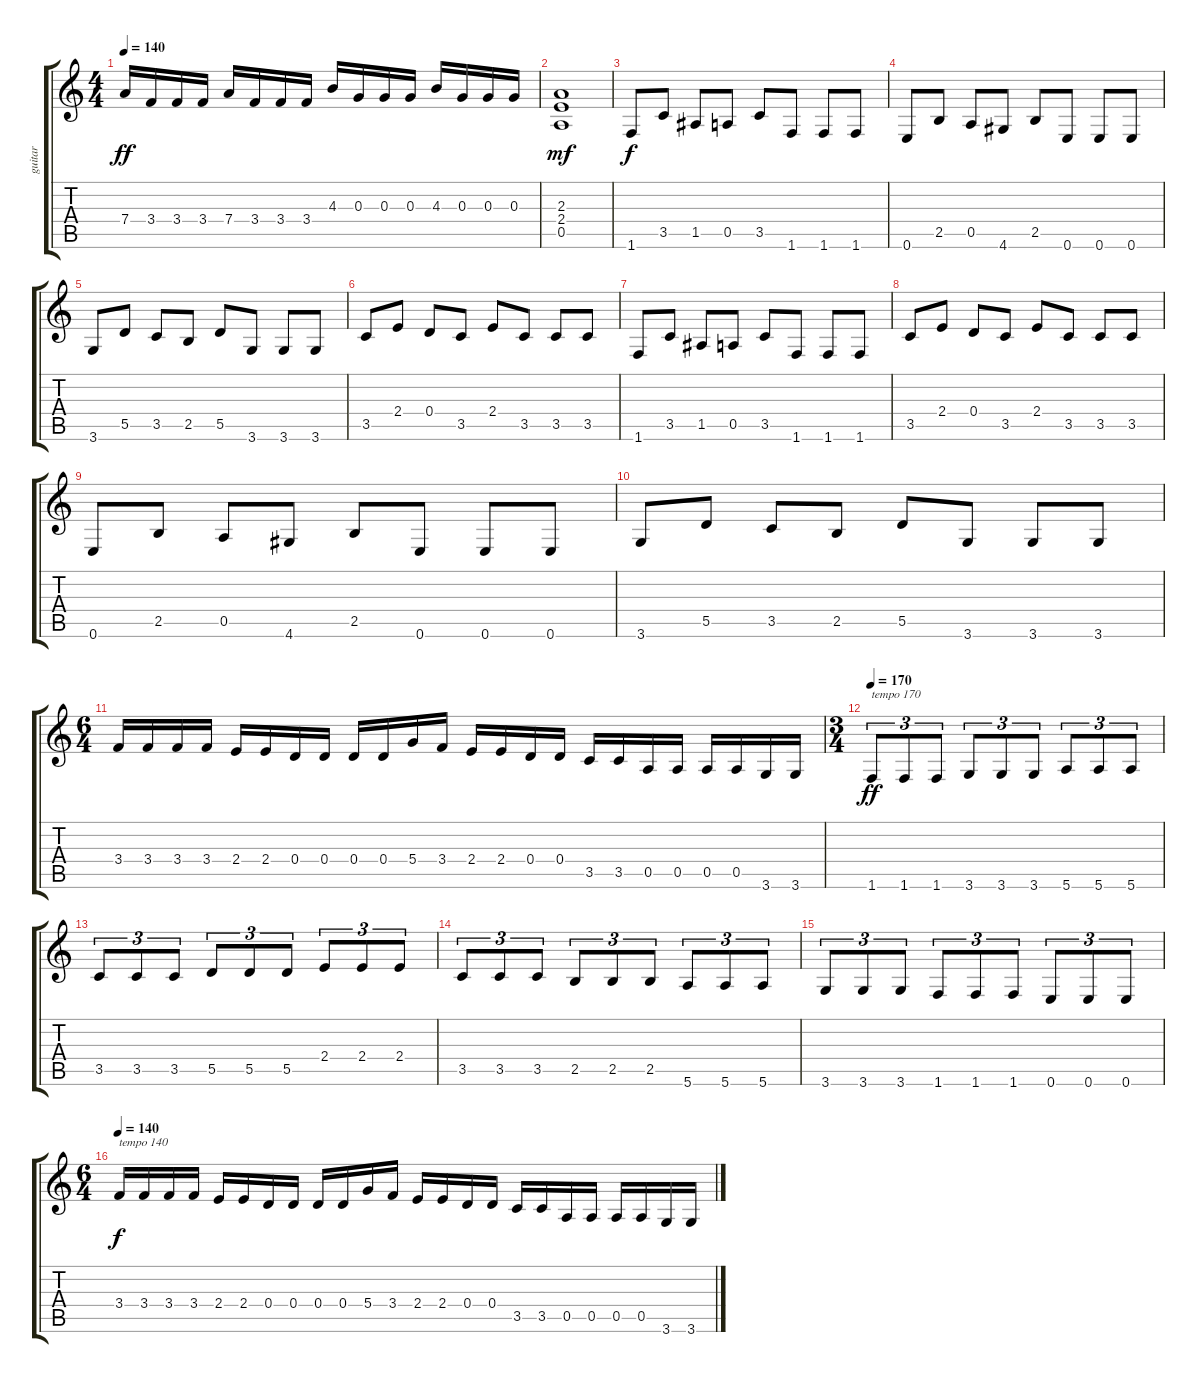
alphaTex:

\track ("guitar" "guitar") {instrument overdrivenguitar}
\staff {score tabs}
\tuning (E4 B3 G3 D3 A2 E2) {hide}
\ts (4 4)
\tempo 140
\clef g2
\ks c
7.4.16{dy ff} 3.4.16 3.4.16 3.4.16 7.4.16 3.4.16 3.4.16 3.4.16 4.3.16 0.3.16 0.3.16 0.3.16 4.3.16 0.3.16 0.3.16 0.3.16 |
(2.3 2.4 0.5).1{dy mf} |
1.6.8{dy f} 3.5.8 1.5.8 0.5.8 3.5.8 1.6.8 1.6.8 1.6.8 |
0.6.8 2.5.8 0.5.8 4.6.8 2.5.8 0.6.8 0.6.8 0.6.8 |
3.6.8 5.5.8 3.5.8 2.5.8 5.5.8 3.6.8 3.6.8 3.6.8 |
3.5.8 2.4.8 0.4.8 3.5.8 2.4.8 3.5.8 3.5.8 3.5.8 |
1.6.8 3.5.8 1.5.8 0.5.8 3.5.8 1.6.8 1.6.8 1.6.8 |
3.5.8 2.4.8 0.4.8 3.5.8 2.4.8 3.5.8 3.5.8 3.5.8 |
0.6.8 2.5.8 0.5.8 4.6.8 2.5.8 0.6.8 0.6.8 0.6.8 |
3.6.8 5.5.8 3.5.8 2.5.8 5.5.8 3.6.8 3.6.8 3.6.8 |
\ts (6 4)
3.4.16 3.4.16 3.4.16 3.4.16 2.4.16 2.4.16 0.4.16 0.4.16 0.4.16 0.4.16 5.4.16 3.4.16 2.4.16 2.4.16 0.4.16 0.4.16 3.5.16 3.5.16 0.5.16 0.5.16 0.5.16 0.5.16 3.6.16 3.6.16 |
\ts (3 4)
\tempo 170
1.6.8{tu (3 2) txt "tempo 170" dy ff} 1.6.8{tu (3 2)} 1.6.8{tu (3 2)} 3.6.8{tu (3 2)} 3.6.8{tu (3 2)} 3.6.8{tu (3 2)} 5.6.8{tu (3 2)} 5.6.8{tu (3 2)} 5.6.8{tu (3 2)} |
3.5.8{tu (3 2)} 3.5.8{tu (3 2)} 3.5.8{tu (3 2)} 5.5.8{tu (3 2)} 5.5.8{tu (3 2)} 5.5.8{tu (3 2)} 2.4.8{tu (3 2)} 2.4.8{tu (3 2)} 2.4.8{tu (3 2)} |
3.5.8{tu (3 2)} 3.5.8{tu (3 2)} 3.5.8{tu (3 2)} 2.5.8{tu (3 2)} 2.5.8{tu (3 2)} 2.5.8{tu (3 2)} 5.6.8{tu (3 2)} 5.6.8{tu (3 2)} 5.6.8{tu (3 2)} |
3.6.8{tu (3 2)} 3.6.8{tu (3 2)} 3.6.8{tu (3 2)} 1.6.8{tu (3 2)} 1.6.8{tu (3 2)} 1.6.8{tu (3 2)} 0.6.8{tu (3 2)} 0.6.8{tu (3 2)} 0.6.8{tu (3 2)} |
\ts (6 4)
\tempo 140
3.4.16{txt "tempo 140" dy f} 3.4.16 3.4.16 3.4.16 2.4.16 2.4.16 0.4.16 0.4.16 0.4.16 0.4.16 5.4.16 3.4.16 2.4.16 2.4.16 0.4.16 0.4.16 3.5.16 3.5.16 0.5.16 0.5.16 0.5.16 0.5.16 3.6.16 3.6.16
